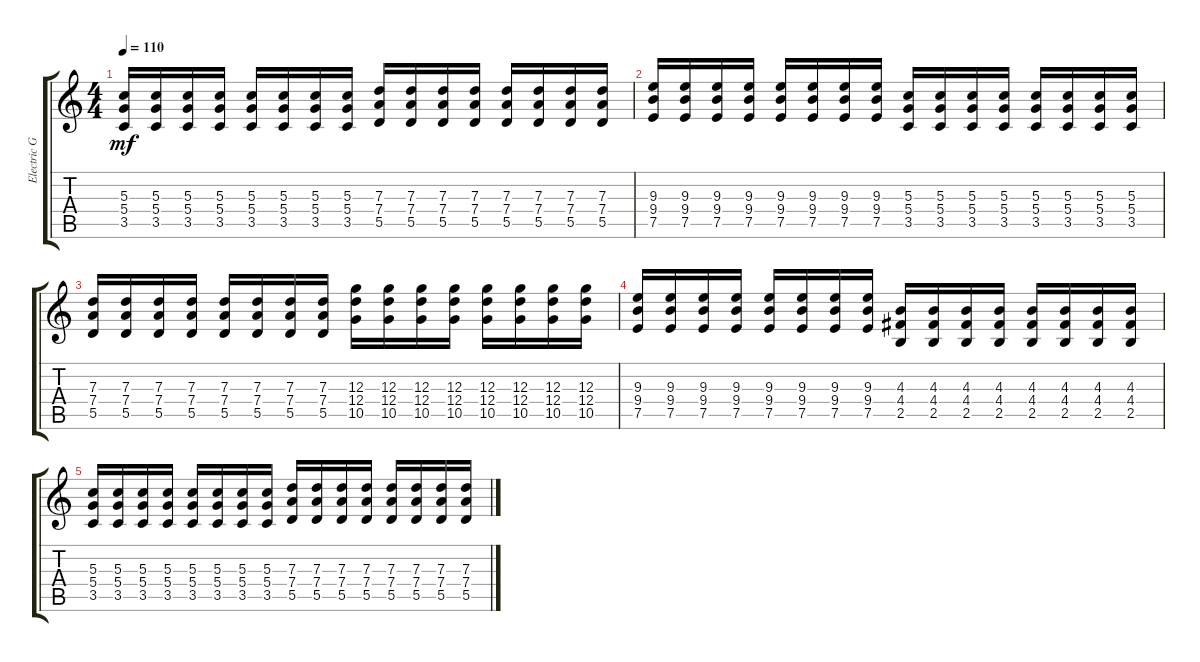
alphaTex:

\track ("Electric Guitar (Drive)" "Electric G") {instrument overdrivenguitar}
\staff {score tabs}
\tuning (E4 B3 G3 D3 A2 E2) {hide}
\ts (4 4)
\tempo 110
\clef g2
\ks c
(5.3 5.4 3.5).16{dy mf} (5.3 5.4 3.5).16 (5.3 5.4 3.5).16 (5.3 5.4 3.5).16 (5.3 5.4 3.5).16 (5.3 5.4 3.5).16 (5.3 5.4 3.5).16 (5.3 5.4 3.5).16 (7.3 7.4 5.5).16 (7.3 7.4 5.5).16 (7.3 7.4 5.5).16 (7.3 7.4 5.5).16 (7.3 7.4 5.5).16 (7.3 7.4 5.5).16 (7.3 7.4 5.5).16 (7.3 7.4 5.5).16 |
(9.3 9.4 7.5).16 (9.3 9.4 7.5).16 (9.3 9.4 7.5).16 (9.3 9.4 7.5).16 (9.3 9.4 7.5).16 (9.3 9.4 7.5).16 (9.3 9.4 7.5).16 (9.3 9.4 7.5).16 (5.3 5.4 3.5).16 (5.3 5.4 3.5).16 (5.3 5.4 3.5).16 (5.3 5.4 3.5).16 (5.3 5.4 3.5).16 (5.3 5.4 3.5).16 (5.3 5.4 3.5).16 (5.3 5.4 3.5).16 |
(7.3 7.4 5.5).16 (7.3 7.4 5.5).16 (7.3 7.4 5.5).16 (7.3 7.4 5.5).16 (7.3 7.4 5.5).16 (7.3 7.4 5.5).16 (7.3 7.4 5.5).16 (7.3 7.4 5.5).16 (12.3 12.4 10.5).16 (12.3 12.4 10.5).16 (12.3 12.4 10.5).16 (12.3 12.4 10.5).16 (12.3 12.4 10.5).16 (12.3 12.4 10.5).16 (12.3 12.4 10.5).16 (12.3 12.4 10.5).16 |
(9.3 9.4 7.5).16 (9.3 9.4 7.5).16 (9.3 9.4 7.5).16 (9.3 9.4 7.5).16 (9.3 9.4 7.5).16 (9.3 9.4 7.5).16 (9.3 9.4 7.5).16 (9.3 9.4 7.5).16 (4.3 4.4 2.5).16 (4.3 4.4 2.5).16 (4.3 4.4 2.5).16 (4.3 4.4 2.5).16 (4.3 4.4 2.5).16 (4.3 4.4 2.5).16 (4.3 4.4 2.5).16 (4.3 4.4 2.5).16 |
(5.3 5.4 3.5).16 (5.3 5.4 3.5).16 (5.3 5.4 3.5).16 (5.3 5.4 3.5).16 (5.3 5.4 3.5).16 (5.3 5.4 3.5).16 (5.3 5.4 3.5).16 (5.3 5.4 3.5).16 (7.3 7.4 5.5).16 (7.3 7.4 5.5).16 (7.3 7.4 5.5).16 (7.3 7.4 5.5).16 (7.3 7.4 5.5).16 (7.3 7.4 5.5).16 (7.3 7.4 5.5).16 (7.3 7.4 5.5).16
